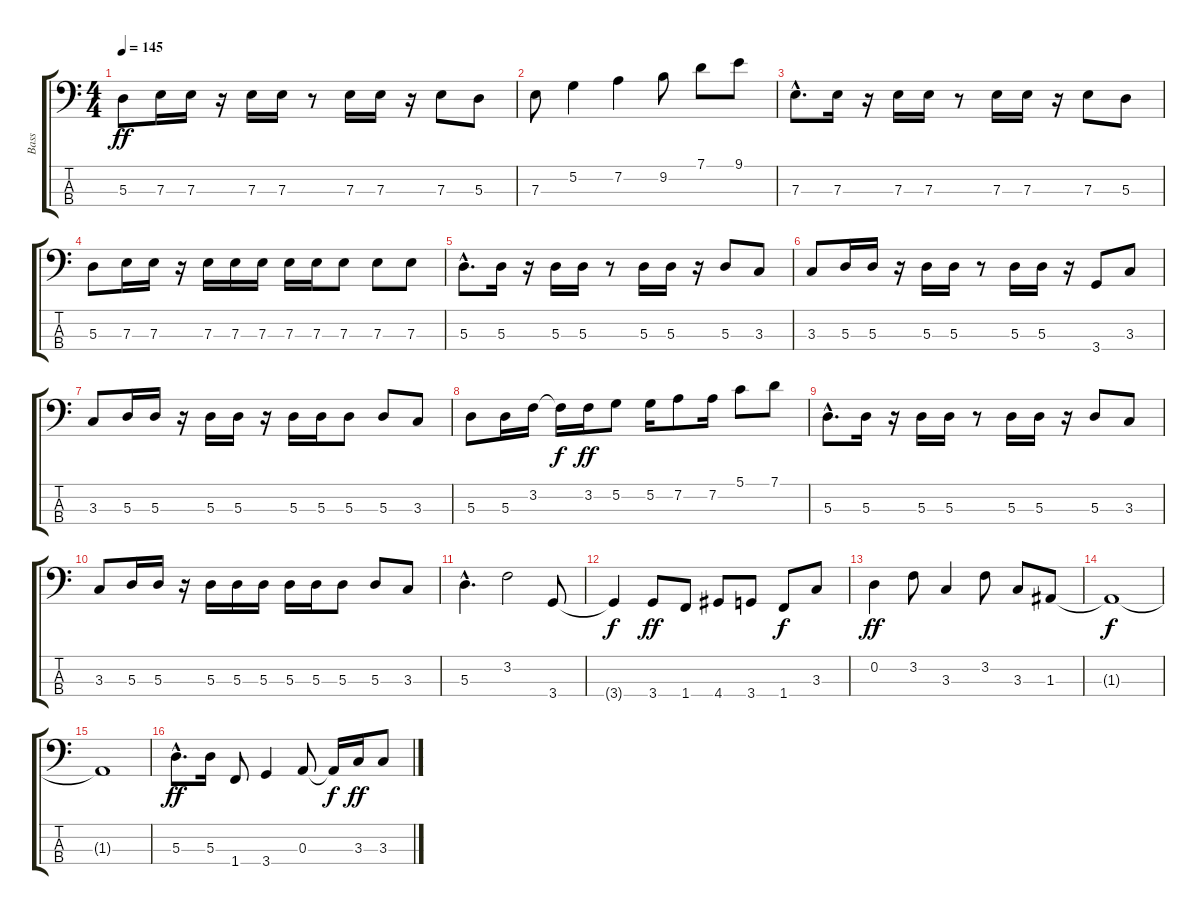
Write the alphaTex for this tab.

\track ("Bass" "Bass") {instrument electricbasspick}
\staff {score tabs}
\tuning (G2 D2 A1 E1) {hide}
\ts (4 4)
\tempo 145
\clef f4
\ks c
5.3.8{dy ff} 7.3.16 7.3.16 r.16 7.3.16 7.3.16 r.8 7.3.16 7.3.16 r.16 7.3.8 5.3.8 |
7.3.8 5.2.4 7.2.4 9.2.8 7.1.8 9.1.8 |
7.3{hac}.8{d} 7.3.16 r.16 7.3.16 7.3.16 r.8 7.3.16 7.3.16 r.16 7.3.8 5.3.8 |
5.3.8 7.3.16 7.3.16 r.16 7.3.16 7.3.16 7.3.16 7.3.16 7.3.16 7.3.8 7.3.8 7.3.8 |
5.3{hac}.8{d} 5.3.16 r.16 5.3.16 5.3.16 r.8 5.3.16 5.3.16 r.16 5.3.8 3.3.8 |
3.3.8 5.3.16 5.3.16 r.16 5.3.16 5.3.16 r.8 5.3.16 5.3.16 r.16 3.4.8 3.3.8 |
3.3.8 5.3.16 5.3.16 r.16 5.3.16 5.3.16 r.16 5.3.16 5.3.16 5.3.8 5.3.8 3.3.8 |
5.3.8 5.3.16 3.2.16 3.2{t}.16{dy f} 3.2.16{dy ff} 5.2.8 5.2.16 7.2.8 7.2.16 5.1.8 7.1.8 |
5.3{hac}.8{d} 5.3.16 r.16 5.3.16 5.3.16 r.8 5.3.16 5.3.16 r.16 5.3.8 3.3.8 |
3.3.8 5.3.16 5.3.16 r.16 5.3.16 5.3.16 5.3.16 5.3.16 5.3.16 5.3.8 5.3.8 3.3.8 |
5.3{hac}.4{d} 3.2.2 3.4.8 |
3.4{t}.4{dy f} 3.4.8{dy ff} 1.4.8 4.4.8 3.4.8 1.4.8{dy f} 3.3.8 |
0.2.4{dy ff} 3.2.8 3.3.4 3.2.8 3.3.8 1.3.8 |
1.3{t}.1{dy f} |
1.3{t}.1 |
5.3{hac}.8{d dy ff} 5.3.16 1.4.8 3.4.4 0.3.8 0.3{t}.16{dy f} 3.3.16{dy ff} 3.3.8
